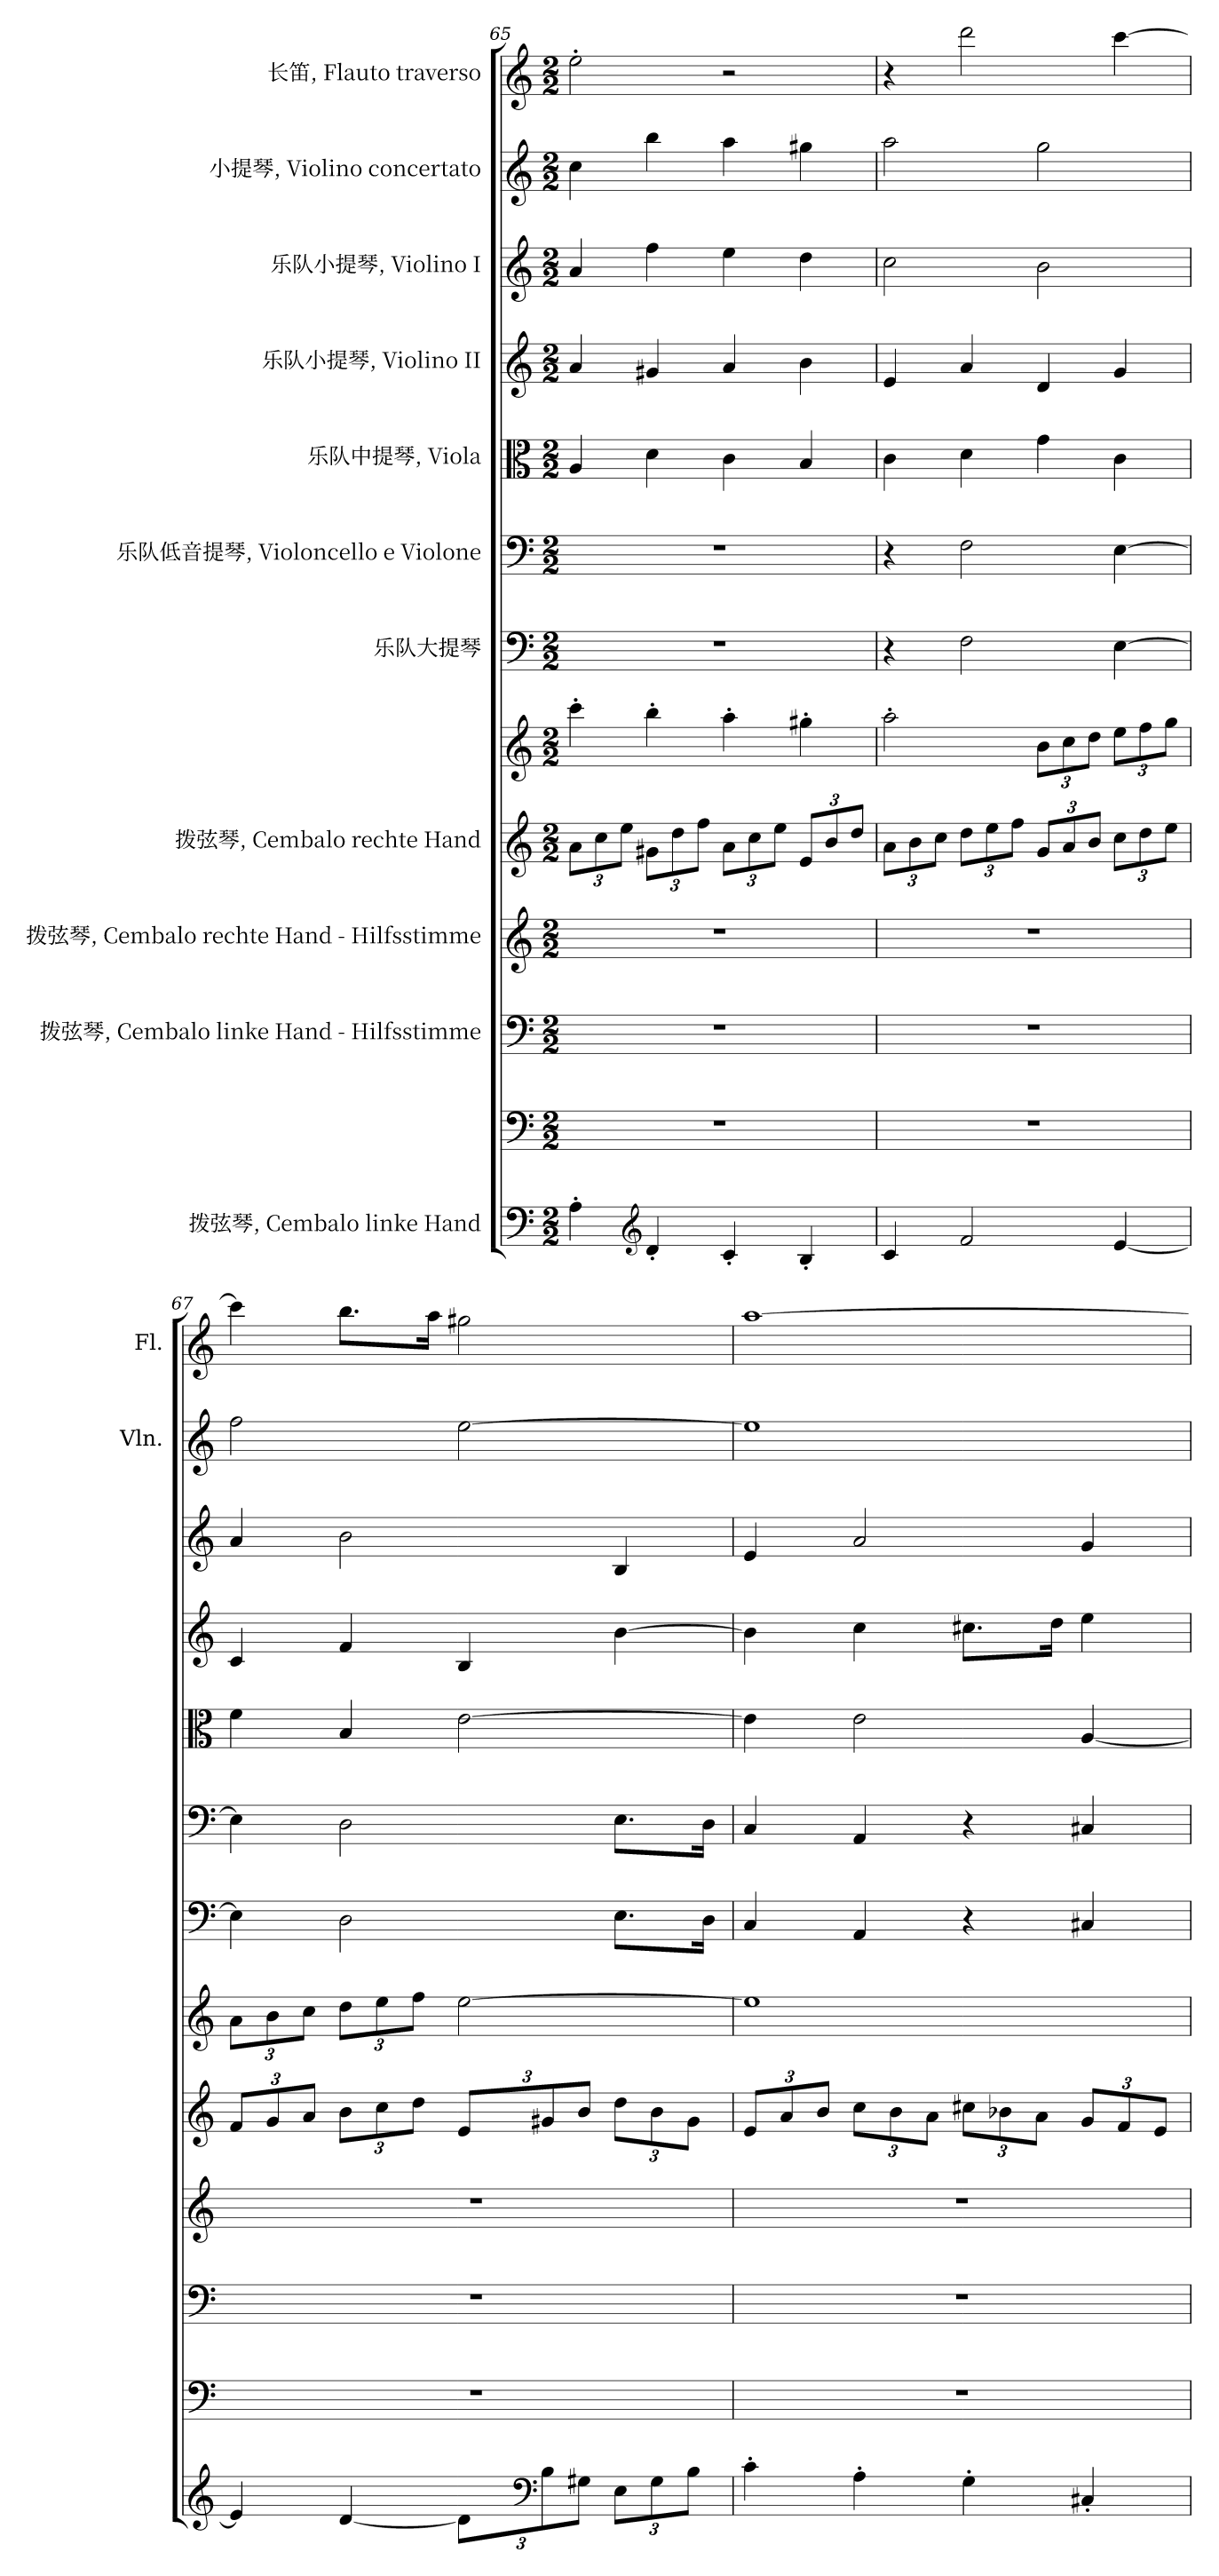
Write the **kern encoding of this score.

**kern	**kern	**kern	**kern	**kern	**kern	**kern	**kern	**kern	**kern	**kern	**kern	**kern
*part11	*part11	*part10	*part9	*part8	*part8	*part7	*part6	*part5	*part4	*part3	*part2	*part1
*staff13	*staff12	*staff11	*staff10	*staff9	*staff8	*staff7	*staff6	*staff5	*staff4	*staff3	*staff2	*staff1
*I"拨弦琴, Cembalo linke Hand	*	*I"拨弦琴, Cembalo linke Hand - Hilfsstimme	*I"拨弦琴, Cembalo rechte Hand - Hilfsstimme	*I"拨弦琴, Cembalo rechte Hand	*	*I"乐队大提琴	*I"乐队低音提琴, Violoncello e Violone	*I"乐队中提琴, Viola	*I"乐队小提琴, Violino II	*I"乐队小提琴, Violino I	*I"小提琴, Violino concertato	*I"长笛, Flauto traverso
*	*	*	*	*	*	*	*	*	*	*	*I'Vln.	*I'Fl.
*clefF4	*clefF4	*clefF4	*clefG2	*clefG2	*clefG2	*clefF4	*clefF4	*clefC3	*clefG2	*clefG2	*clefG2	*clefG2
*	*	*	*	*	*	*	*ITrd7c12	*	*	*	*	*
*k[]	*k[]	*k[]	*k[]	*k[]	*k[]	*k[]	*k[]	*k[]	*k[]	*k[]	*k[]	*k[]
*M2/2	*M2/2	*M2/2	*M2/2	*M2/2	*M2/2	*M2/2	*M2/2	*M2/2	*M2/2	*M2/2	*M2/2	*M2/2
*	*	*	*	*Xbrackettup	*	*	*	*	*	*	*	*
=65	=65	=65	=65	=65	=65	=65	=65	=65	=65	=65	=65	=65
4A'\	1r	1r	1r	12a\L	4ccc'\	1r	1r	4A/	4a/	4a/	4cc\	2ee'\
.	.	.	.	12cc\	.	.	.	.	.	.	.	.
.	.	.	.	12ee\J	.	.	.	.	.	.	.	.
*clefG2	*	*	*	*	*	*	*	*	*	*	*	*
4d'/	.	.	.	12g#X\L	4bb'\	.	.	4d\	4g#X/	4ff\	4bb\	.
.	.	.	.	12dd\	.	.	.	.	.	.	.	.
.	.	.	.	12ff\J	.	.	.	.	.	.	.	.
4c'/	.	.	.	12a\L	4aa'\	.	.	4c\	4a/	4ee\	4aa\	2r
.	.	.	.	12cc\	.	.	.	.	.	.	.	.
.	.	.	.	12ee\J	.	.	.	.	.	.	.	.
4B'/	.	.	.	12e/L	4gg#X'\	.	.	4B/	4b\	4dd\	4gg#X\	.
.	.	.	.	12b/	.	.	.	.	.	.	.	.
.	.	.	.	12dd/J	.	.	.	.	.	.	.	.
=66	=66	=66	=66	=66	=66	=66	=66	=66	=66	=66	=66	=66
4c/	1r	1r	1r	12a\L	2aa'\	4r	4r	4c\	4e/	2cc\	2aa\	4r
.	.	.	.	12b\	.	.	.	.	.	.	.	.
.	.	.	.	12cc\J	.	.	.	.	.	.	.	.
2f/	.	.	.	12dd\L	.	2F\	2FF\	4d\	4a/	.	.	2ddd\
.	.	.	.	12ee\	.	.	.	.	.	.	.	.
.	.	.	.	12ff\J	.	.	.	.	.	.	.	.
*	*	*	*	*	*Xbrackettup	*	*	*	*	*	*	*
.	.	.	.	12g/L	12b\L	.	.	4g\	4d/	2b\	2gg\	.
.	.	.	.	12a/	12cc\	.	.	.	.	.	.	.
.	.	.	.	12b/J	12dd\J	.	.	.	.	.	.	.
[4e/	.	.	.	12cc\L	12ee\L	[4E\	[4EE\	4c\	4g/	.	.	[4ccc\
.	.	.	.	12dd\	12ff\	.	.	.	.	.	.	.
.	.	.	.	12ee\J	12gg\J	.	.	.	.	.	.	.
!!LO:PB:g=z
=67	=67	=67	=67	=67	=67	=67	=67	=67	=67	=67	=67	=67
4e/]	1r	1r	1r	12f/L	12a\L	4E\]	4EE\]	4f\	4c/	4a/	2ff\	4ccc\]
.	.	.	.	12g/	12b\	.	.	.	.	.	.	.
.	.	.	.	12a/J	12cc\J	.	.	.	.	.	.	.
[4d/	.	.	.	12b\L	12dd\L	2D\	2DD\	4B/	4f/	2b\	.	8.bb\L
.	.	.	.	12cc\	12ee\	.	.	.	.	.	.	.
.	.	.	.	12dd\J	12ff\J	.	.	.	.	.	.	.
.	.	.	.	.	.	.	.	.	.	.	.	16aa\Jk
*Xbrackettup	*	*	*	*	*	*	*	*	*	*	*	*
12d\L]	.	.	.	12e/L	[2ee\	.	.	[2e\	4B/	.	[2ee\	2gg#X\
*clefF4	*	*	*	*	*	*	*	*	*	*	*	*
12B\	.	.	.	12g#X/	.	.	.	.	.	.	.	.
12G#X\J	.	.	.	12b/J	.	.	.	.	.	.	.	.
12E\L	.	.	.	12dd\L	.	8.E\L	8.EE\L	.	[4b\	4B/	.	.
12G#\	.	.	.	12b\	.	.	.	.	.	.	.	.
12B\J	.	.	.	12g#\J	.	.	.	.	.	.	.	.
.	.	.	.	.	.	16D\Jk	16DD\Jk	.	.	.	.	.
=68	=68	=68	=68	=68	=68	=68	=68	=68	=68	=68	=68	=68
4c'\	1r	1r	1r	12e/L	1ee]	4C/	4CC/	4e\]	4b\]	4e/	1ee]	[1aa
.	.	.	.	12a/	.	.	.	.	.	.	.	.
.	.	.	.	12b/J	.	.	.	.	.	.	.	.
4A'\	.	.	.	12cc\L	.	4AA/	4AAA/	2e\	4cc\	2a/	.	.
.	.	.	.	12b\	.	.	.	.	.	.	.	.
.	.	.	.	12a\J	.	.	.	.	.	.	.	.
4G'\	.	.	.	12cc#X\L	.	4r	4r	.	8.cc#X\L	.	.	.
.	.	.	.	12b-X\	.	.	.	.	.	.	.	.
.	.	.	.	12a\J	.	.	.	.	.	.	.	.
.	.	.	.	.	.	.	.	.	16dd\Jk	.	.	.
4C#X'/	.	.	.	12g/L	.	4C#X/	4CC#X/	[4A/	4ee\	4g/	.	.
.	.	.	.	12f/	.	.	.	.	.	.	.	.
.	.	.	.	12e/J	.	.	.	.	.	.	.	.
=	=	=	=	=	=	=	=	=	=	=	=	=
*-	*-	*-	*-	*-	*-	*-	*-	*-	*-	*-	*-	*-
